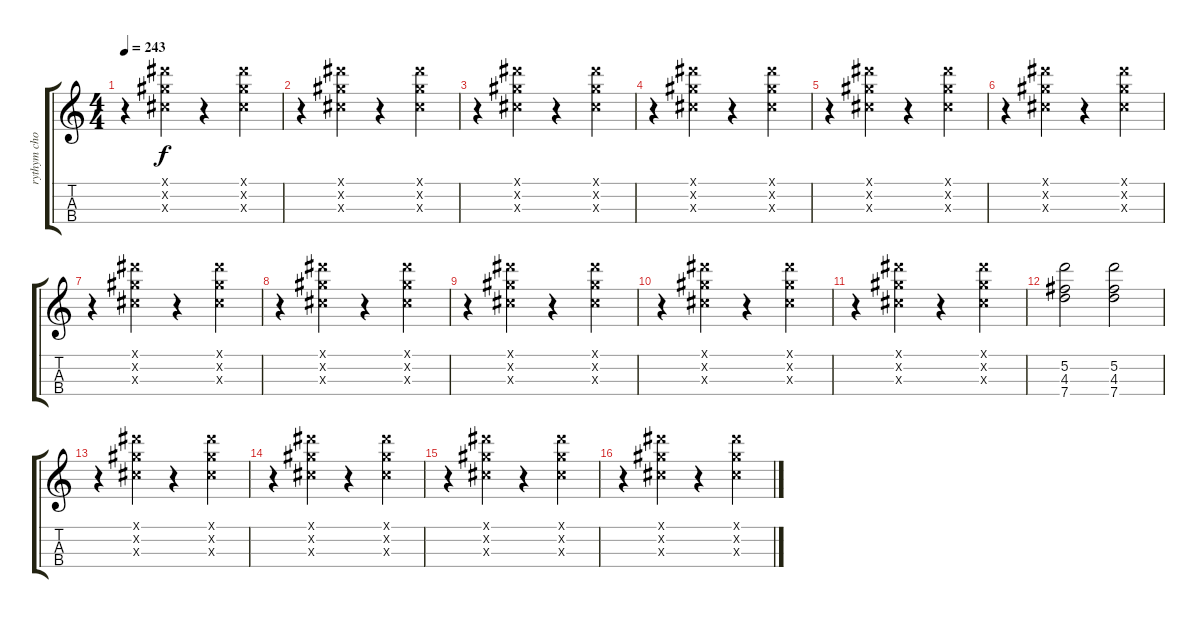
\track ("rythym chop-mandolin" "rythym cho") {instrument banjo}
\staff {score tabs}
\tuning (E5 A4 D4 G3) {hide}
\displaytranspose 12
\ts (4 4)
\tempo 243
\clef g2
\ks c
r.4{dy f} (-1.1{x} -1.2{x} -1.3{x}).4 r.4 (-1.1{x} -1.2{x} -1.3{x}).4 |
r.4 (-1.1{x} -1.2{x} -1.3{x}).4 r.4 (-1.1{x} -1.2{x} -1.3{x}).4 |
r.4 (-1.1{x} -1.2{x} -1.3{x}).4 r.4 (-1.1{x} -1.2{x} -1.3{x}).4 |
r.4 (-1.1{x} -1.2{x} -1.3{x}).4 r.4 (-1.1{x} -1.2{x} -1.3{x}).4 |
r.4 (-1.1{x} -1.2{x} -1.3{x}).4 r.4 (-1.1{x} -1.2{x} -1.3{x}).4 |
r.4 (-1.1{x} -1.2{x} -1.3{x}).4 r.4 (-1.1{x} -1.2{x} -1.3{x}).4 |
r.4 (-1.1{x} -1.2{x} -1.3{x}).4 r.4 (-1.1{x} -1.2{x} -1.3{x}).4 |
r.4 (-1.1{x} -1.2{x} -1.3{x}).4 r.4 (-1.1{x} -1.2{x} -1.3{x}).4 |
r.4 (-1.1{x} -1.2{x} -1.3{x}).4 r.4 (-1.1{x} -1.2{x} -1.3{x}).4 |
r.4 (-1.1{x} -1.2{x} -1.3{x}).4 r.4 (-1.1{x} -1.2{x} -1.3{x}).4 |
r.4 (-1.1{x} -1.2{x} -1.3{x}).4 r.4 (-1.1{x} -1.2{x} -1.3{x}).4 |
(5.2 4.3 7.4).2 (5.2 4.3 7.4).2 |
r.4 (-1.1{x} -1.2{x} -1.3{x}).4 r.4 (-1.1{x} -1.2{x} -1.3{x}).4 |
r.4 (-1.1{x} -1.2{x} -1.3{x}).4 r.4 (-1.1{x} -1.2{x} -1.3{x}).4 |
r.4 (-1.1{x} -1.2{x} -1.3{x}).4 r.4 (-1.1{x} -1.2{x} -1.3{x}).4 |
r.4 (-1.1{x} -1.2{x} -1.3{x}).4 r.4 (-1.1{x} -1.2{x} -1.3{x}).4
